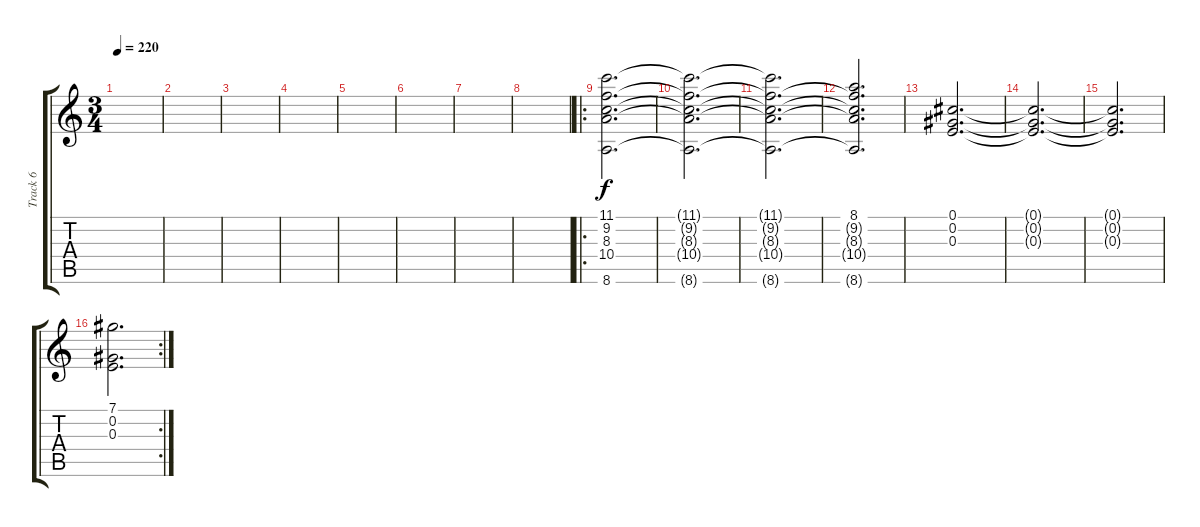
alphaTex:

\track ("Track 6" "Track 6") {mute instrument acousticguitarsteel}
\staff {score tabs}
\tuning (Db4 Ab3 E3 B2 Gb2 Db2) {hide}
\ts (3 4)
\tempo 220
\clef g2
\ks c
|
|
|
|
|
|
|
|
\ro
(11.1 9.2 8.3 10.4 8.6).2{d} |
(11.1{t} 9.2{t} 8.3{t} 10.4{t} 8.6{t}).2{d} |
(11.1{t} 9.2{t} 8.3{t} 10.4{t} 8.6{t}).2{d} |
(8.1 9.2{t} 8.3{t} 10.4{t} 8.6{t}).2{d} |
(0.1 0.2 0.3).2{d} |
(0.1{t} 0.2{t} 0.3{t}).2{d} |
(0.1{t} 0.2{t} 0.3{t}).2{d} |
\rc 2
(7.1 0.2 0.3).2{d}
